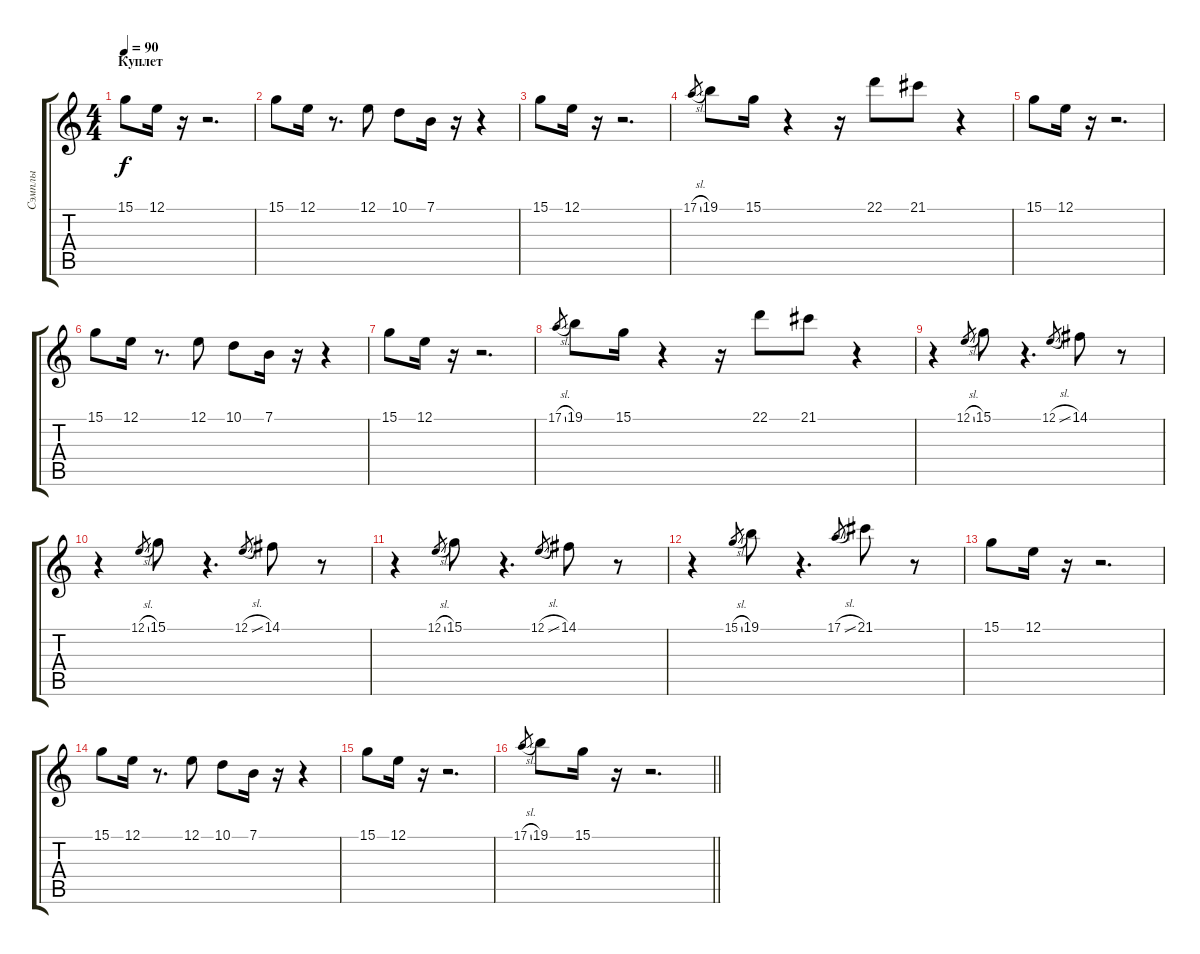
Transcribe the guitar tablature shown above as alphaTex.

\track ("Сэмплы" "Сэмплы") {instrument electricpiano1}
\staff {score tabs}
\tuning (E4 B3 G3 D3 A2 E2) {hide}
\ts (4 4)
\section ("" "Куплет")
\tempo 90
\clef g2
\ks c
15.1.8{dy f} 12.1.16 r.16 r.2{d} |
15.1.8 12.1.16 r.8{d} 12.1.8 10.1.8 7.1.16 r.16 r.4 |
15.1.8 12.1.16 r.16 r.2{d} |
17.1{sl}.8{gr} 19.1.8 15.1.16 r.4 r.16 22.1.8 21.1.8 r.4 |
15.1.8 12.1.16 r.16 r.2{d} |
15.1.8 12.1.16 r.8{d} 12.1.8 10.1.8 7.1.16 r.16 r.4 |
15.1.8 12.1.16 r.16 r.2{d} |
17.1{sl}.8{gr} 19.1.8 15.1.16 r.4 r.16 22.1.8 21.1.8 r.4 |
r.4 12.1{sl}.8{gr} 15.1.8 r.4{d} 12.1{sl}.8{gr} 14.1.8 r.8 |
r.4 12.1{sl}.8{gr} 15.1.8 r.4{d} 12.1{sl}.8{gr} 14.1.8 r.8 |
r.4 12.1{sl}.8{gr} 15.1.8 r.4{d} 12.1{sl}.8{gr} 14.1.8 r.8 |
r.4 15.1{sl}.8{gr} 19.1.8 r.4{d} 17.1{sl}.8{gr} 21.1.8 r.8 |
15.1.8 12.1.16 r.16 r.2{d} |
15.1.8 12.1.16 r.8{d} 12.1.8 10.1.8 7.1.16 r.16 r.4 |
15.1.8 12.1.16 r.16 r.2{d} |
\barLineRight lightlight
17.1{sl}.8{gr} 19.1.8 15.1.16 r.16 r.2{d}
